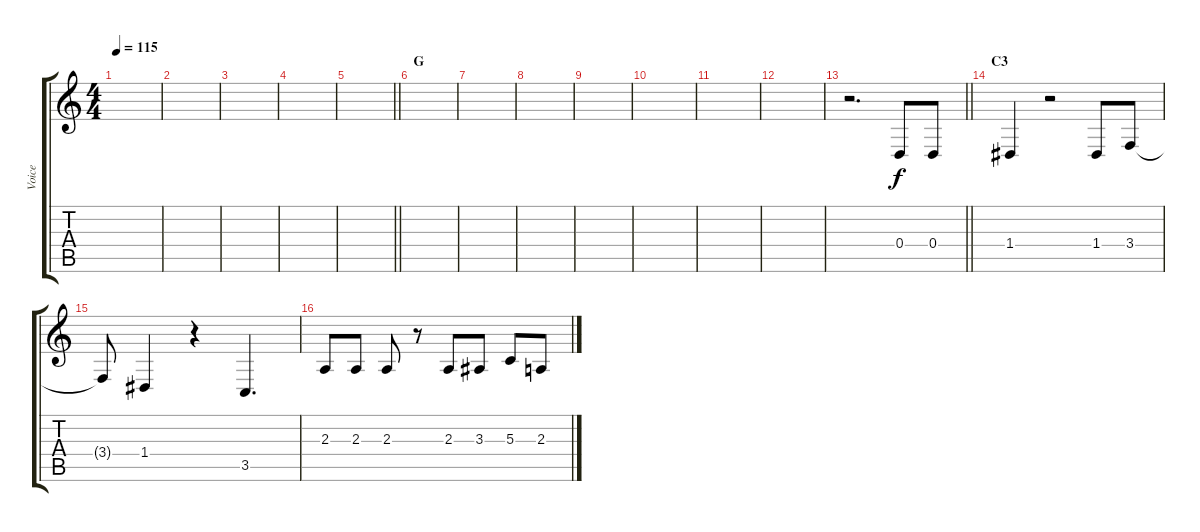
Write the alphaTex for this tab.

\track ("Voice" "Voice") {instrument lead6voice}
\staff {score tabs}
\tuning (E4 B3 G3 D3 A2 E2) {hide}
\ts (4 4)
\tempo 115
\clef g2
\ks c
|
|
|
|
\barLineRight lightlight
|
\section ("" "G")
|
|
|
|
|
|
|
\barLineRight lightlight
r.2{d} 0.4.8 0.4.8 |
\section ("" "C3")
1.4.4 r.2 1.4.8 3.4.8 |
3.4{t}.8 1.4.4 r.4 3.5.4{d} |
2.3.8 2.3.8 2.3.8 r.8 2.3.8 3.3.8 5.3.8 2.3.8
